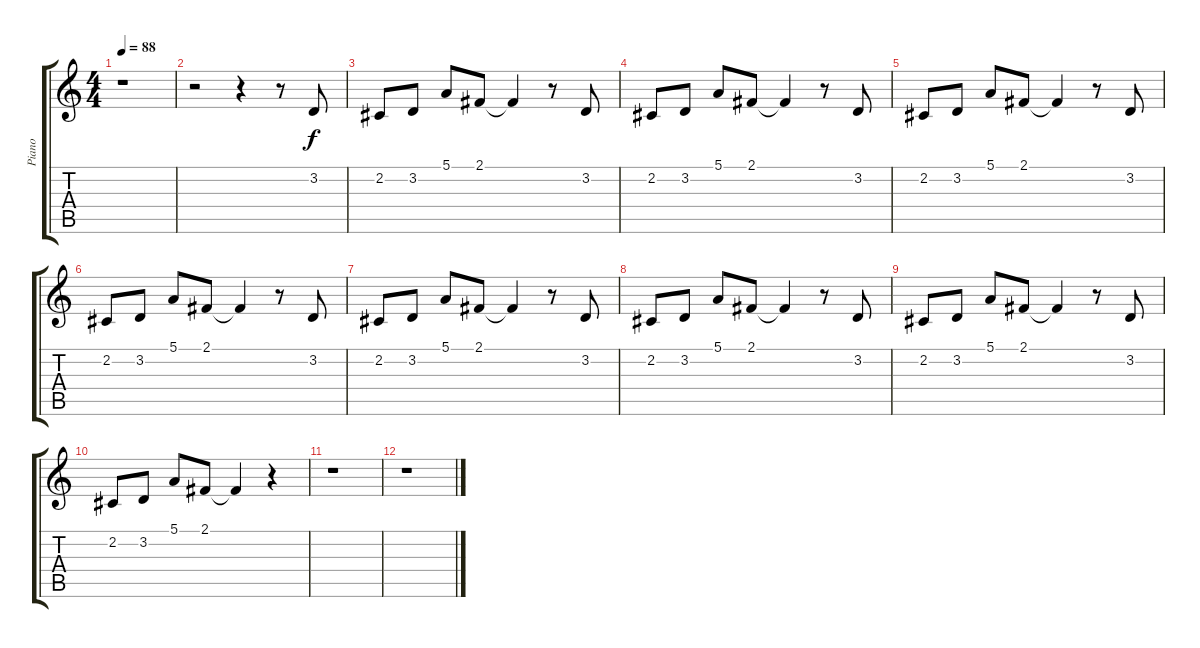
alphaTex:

\track ("Piano" "Piano") {instrument acousticgrandpiano}
\staff {score tabs}
\tuning (E4 B3 G3 D3 A2 E2) {hide}
\ts (4 4)
\tempo 88
\clef g2
\ks c
r.1{dy f} |
r.2 r.4 r.8 3.2.8 |
2.2.8 3.2.8 5.1.8 2.1.8 2.1{t}.4 r.8 3.2.8 |
2.2.8 3.2.8 5.1.8 2.1.8 2.1{t}.4 r.8 3.2.8 |
2.2.8 3.2.8 5.1.8 2.1.8 2.1{t}.4 r.8 3.2.8 |
2.2.8 3.2.8 5.1.8 2.1.8 2.1{t}.4 r.8 3.2.8 |
2.2.8 3.2.8 5.1.8 2.1.8 2.1{t}.4 r.8 3.2.8 |
2.2.8 3.2.8 5.1.8 2.1.8 2.1{t}.4 r.8 3.2.8 |
2.2.8 3.2.8 5.1.8 2.1.8 2.1{t}.4 r.8 3.2.8 |
2.2.8 3.2.8 5.1.8 2.1.8 2.1{t}.4 r.4 |
r.1 |
r.1
